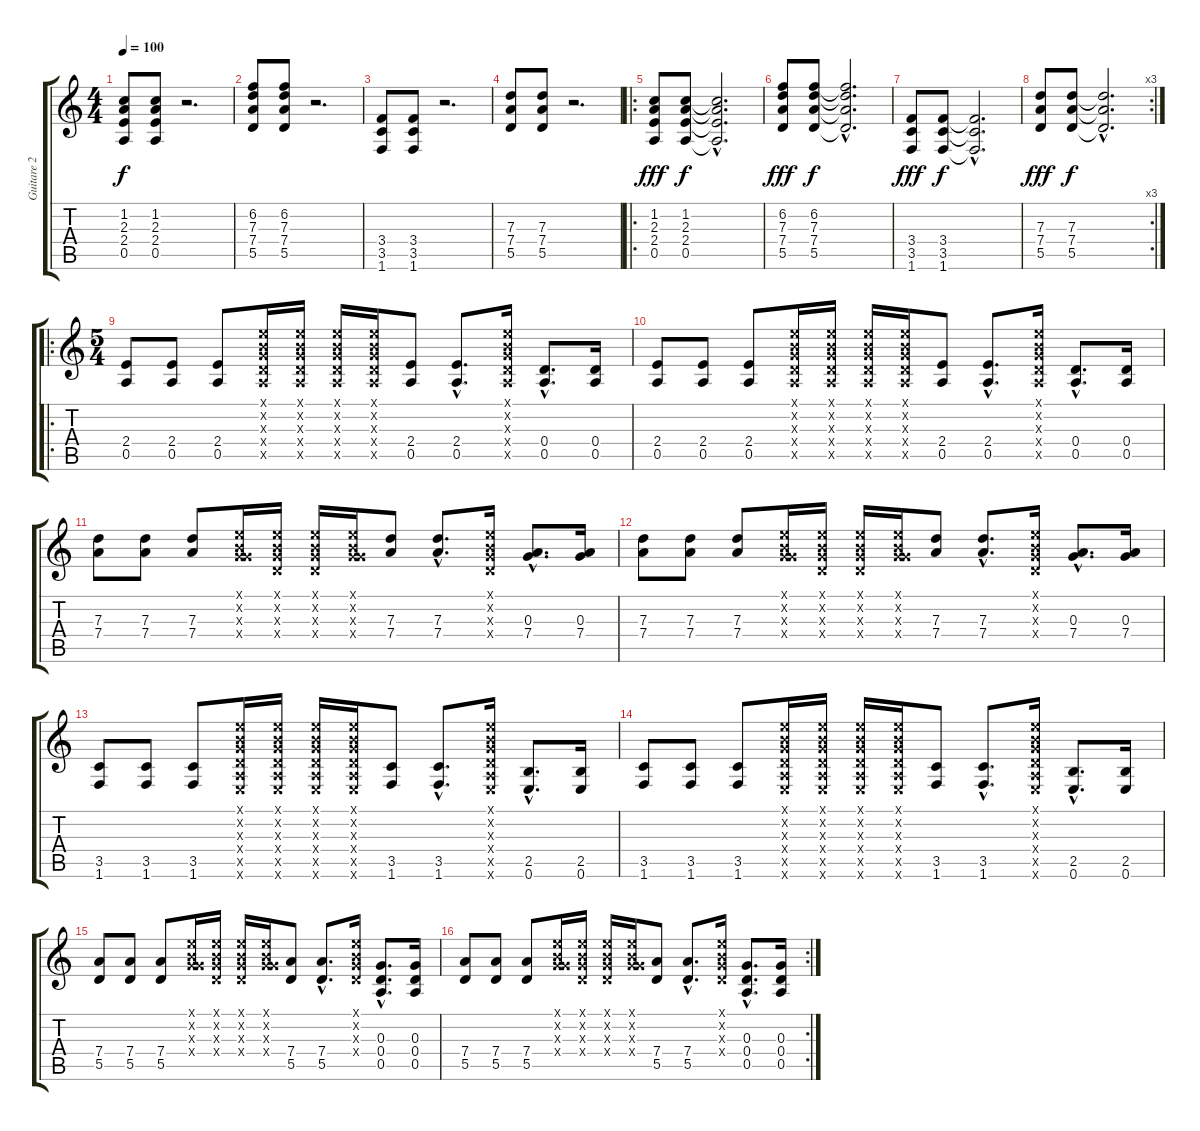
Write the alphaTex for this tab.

\track ("Guitare 2" "Guitare 2") {instrument acousticguitarsteel}
\staff {score tabs}
\tuning (E4 B3 G3 D3 A2 E2) {hide}
\ts (4 4)
\tempo 100
\clef g2
\ks c
(1.2 2.3 2.4 0.5).8{dy f} (1.2 2.3 2.4 0.5).8 r.2{d} |
(6.2 7.3 7.4 5.5).8 (6.2 7.3 7.4 5.5).8 r.2{d} |
(3.4 3.5 1.6).8 (3.4 3.5 1.6).8 r.2{d} |
(7.3 7.4 5.5).8 (7.3 7.4 5.5).8 r.2{d} |
\ro
(1.2 2.3 2.4 0.5).8{dy fff} (1.2 2.3 2.4 0.5).8{dy f} (1.2{hac t} 2.3{hac t} 2.4{hac t} 0.5{hac t}).2{d} |
(6.2 7.3 7.4 5.5).8{dy fff} (6.2 7.3 7.4 5.5).8{dy f} (6.2{hac t} 7.3{hac t} 7.4{hac t} 5.5{hac t}).2{d} |
(3.4 3.5 1.6).8{dy fff} (3.4 3.5 1.6).8{dy f} (3.4{hac t} 3.5{hac t} 1.6{hac t}).2{d} |
\rc 3
(7.3 7.4 5.5).8{dy fff} (7.3 7.4 5.5).8{dy f} (7.3{hac t} 7.4{hac t} 5.5{hac t}).2{d} |
\ro
\ts (5 4)
(2.4 0.5).8 (2.4 0.5).8 (2.4 0.5).8 (0.1{x} 0.2{x} 0.3{x} 0.4{x} 0.5{x}).16 (0.1{x} 0.2{x} 0.3{x} 0.4{x} 0.5{x}).16 (0.1{x} 0.2{x} 0.3{x} 0.4{x} 0.5{x}).16 (0.1{x} 0.2{x} 0.3{x} 0.4{x} 0.5{x}).16 (2.4 0.5).8 (2.4{hac} 0.5{hac}).8{d} (0.1{x} 0.2{x} 0.3{x} 0.4{x} 0.5{x}).16 (0.4{hac} 0.5{hac}).8{d} (0.4 0.5).16 |
(2.4 0.5).8 (2.4 0.5).8 (2.4 0.5).8 (0.1{x} 0.2{x} 0.3{x} 0.4{x} 0.5{x}).16 (0.1{x} 0.2{x} 0.3{x} 0.4{x} 0.5{x}).16 (0.1{x} 0.2{x} 0.3{x} 0.4{x} 0.5{x}).16 (0.1{x} 0.2{x} 0.3{x} 0.4{x} 0.5{x}).16 (2.4 0.5).8 (2.4{hac} 0.5{hac}).8{d} (0.1{x} 0.2{x} 0.3{x} 0.4{x} 0.5{x}).16 (0.4{hac} 0.5{hac}).8{d} (0.4 0.5).16 |
(7.3 7.4).8 (7.3 7.4).8 (7.3 7.4).8 (0.1{x} 0.2{x} 0.3{x} 5.4{x}).16 (0.1{x} 0.2{x} 0.3{x} 0.4{x}).16 (0.1{x} 0.2{x} 0.3{x} 0.4{x}).16 (0.1{x} 0.2{x} 0.3{x} 5.4{x}).16 (7.3 7.4).8 (7.3{hac} 7.4{hac}).8{d} (0.1{x} 0.2{x} 0.3{x} 0.4{x}).16 (0.3{hac} 7.4{hac}).8{d} (0.3 7.4).16 |
(7.3 7.4).8 (7.3 7.4).8 (7.3 7.4).8 (0.1{x} 0.2{x} 0.3{x} 5.4{x}).16 (0.1{x} 0.2{x} 0.3{x} 0.4{x}).16 (0.1{x} 0.2{x} 0.3{x} 0.4{x}).16 (0.1{x} 0.2{x} 0.3{x} 5.4{x}).16 (7.3 7.4).8 (7.3{hac} 7.4{hac}).8{d} (0.1{x} 0.2{x} 0.3{x} 0.4{x}).16 (0.3{hac} 7.4{hac}).8{d} (0.3 7.4).16 |
(3.5 1.6).8 (3.5 1.6).8 (3.5 1.6).8 (0.1{x} 0.2{x} 0.3{x} 0.4{x} 0.5{x} 0.6{x}).16 (0.1{x} 0.2{x} 0.3{x} 0.4{x} 0.5{x} 0.6{x}).16 (0.1{x} 0.2{x} 0.3{x} 0.4{x} 0.5{x} 0.6{x}).16 (0.1{x} 0.2{x} 0.3{x} 0.4{x} 0.5{x} 0.6{x}).16 (3.5 1.6).8 (3.5{hac} 1.6{hac}).8{d} (0.1{x} 0.2{x} 0.3{x} 0.4{x} 0.5{x} 0.6{x}).16 (2.5{hac} 0.6{hac}).8{d} (2.5 0.6).16 |
(3.5 1.6).8 (3.5 1.6).8 (3.5 1.6).8 (0.1{x} 0.2{x} 0.3{x} 0.4{x} 0.5{x} 0.6{x}).16 (0.1{x} 0.2{x} 0.3{x} 0.4{x} 0.5{x} 0.6{x}).16 (0.1{x} 0.2{x} 0.3{x} 0.4{x} 0.5{x} 0.6{x}).16 (0.1{x} 0.2{x} 0.3{x} 0.4{x} 0.5{x} 0.6{x}).16 (3.5 1.6).8 (3.5{hac} 1.6{hac}).8{d} (0.1{x} 0.2{x} 0.3{x} 0.4{x} 0.5{x} 0.6{x}).16 (2.5{hac} 0.6{hac}).8{d} (2.5 0.6).16 |
(7.4 5.5).8 (7.4 5.5).8 (7.4 5.5).8 (0.1{x} 0.2{x} 0.3{x} 5.4{x}).16 (0.1{x} 0.2{x} 0.3{x} 0.4{x}).16 (0.1{x} 0.2{x} 0.3{x} 0.4{x}).16 (0.1{x} 0.2{x} 0.3{x} 5.4{x}).16 (7.4 5.5).8 (7.4{hac} 5.5{hac}).8{d} (0.1{x} 0.2{x} 0.3{x} 0.4{x}).16 (0.3{hac} 0.4{hac} 0.5{hac}).8{d} (0.3 0.4 0.5).16 |
\rc 2
(7.4 5.5).8 (7.4 5.5).8 (7.4 5.5).8 (0.1{x} 0.2{x} 0.3{x} 5.4{x}).16 (0.1{x} 0.2{x} 0.3{x} 0.4{x}).16 (0.1{x} 0.2{x} 0.3{x} 0.4{x}).16 (0.1{x} 0.2{x} 0.3{x} 5.4{x}).16 (7.4 5.5).8 (7.4{hac} 5.5{hac}).8{d} (0.1{x} 0.2{x} 0.3{x} 0.4{x}).16 (0.3{hac} 0.4{hac} 0.5{hac}).8{d} (0.3 0.4 0.5).16
